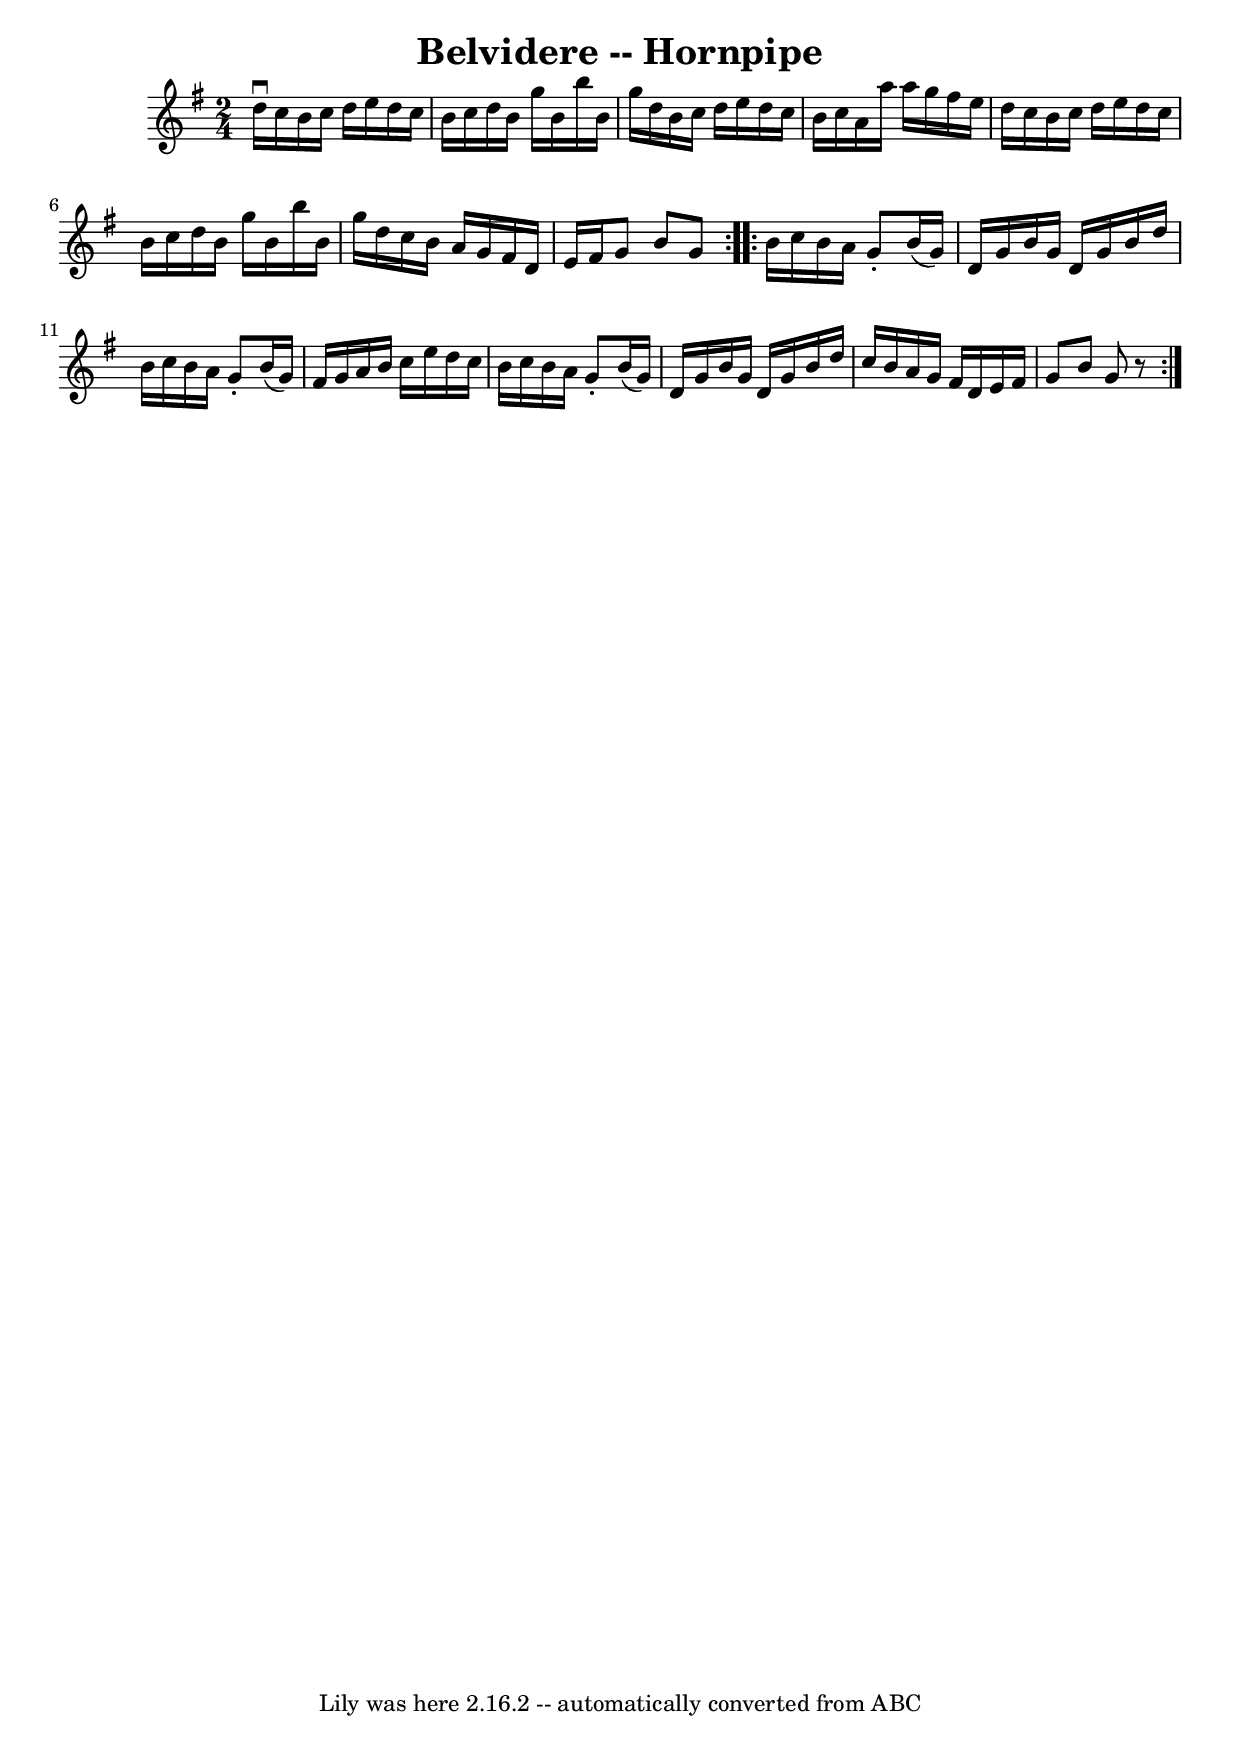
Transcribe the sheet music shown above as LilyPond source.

\version "2.16.2"
\include "Mammoth.ily"
\header {
  %% book = "Cole's 1000 Fiddle Tunes"
  crossRefNumber = "1"
  footnotes = ""
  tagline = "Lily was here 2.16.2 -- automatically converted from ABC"
  title = "Belvidere -- Hornpipe"

}
voicedefault =  {



  \repeat volta 2 {

    \time 2/4 
    \key g \major
    d''16^\downbow c''16  |
    b'16 c''16    
    d''16 e''16 d''16 c''16 b'16 c''16  |
    d''16 b'16    
    g''16 b'16 b''16 b'16 g''16 d''16  |
    b'16 c''16    
    d''16 e''16 d''16 c''16 b'16 c''16  |
    a'16 a''16    
    a''16 g''16 fis''16 e''16 d''16 c''16  |
    b'16    
    c''16 d''16 e''16 d''16 c''16 b'16 c''16  |
    d''16    
    b'16 g''16 b'16 b''16 b'16 g''16 d''16  |
    c''16    
    b'16 a'16 g'16 fis'16 d'16 e'16 fis'16  |
    g'8 b'8 
    g'8  
  }     
  \repeat volta 2 {
    b'16 c''16 b'16 a'16 g'8-.   
    b'16 (g'16) |
    d'16 g'16 b'16 g'16 d'16 g'16    
    b'16 d''16  |
    b'16 c''16 b'16 a'16 g'8-. b'16 (
    g'16) |
    fis'16 g'16 a'16 b'16 c''16 e''16 d''16   
    c''16  |
    b'16 c''16 b'16 a'16 g'8-. b'16 (g'16-) |
    d'16 g'16 b'16 g'16 d'16 g'16 b'16 d''16  
    |
    c''16 b'16 a'16 g'16 fis'16 d'16 e'16 fis'16  
    |
    g'8 b'8 g'8    r8 
  }   

}

\score{
  <<

    \context Staff="default"
    {
      \voicedefault 
      
    }

  >>
  \layout {
    
  }
  \midi {
  }

}
